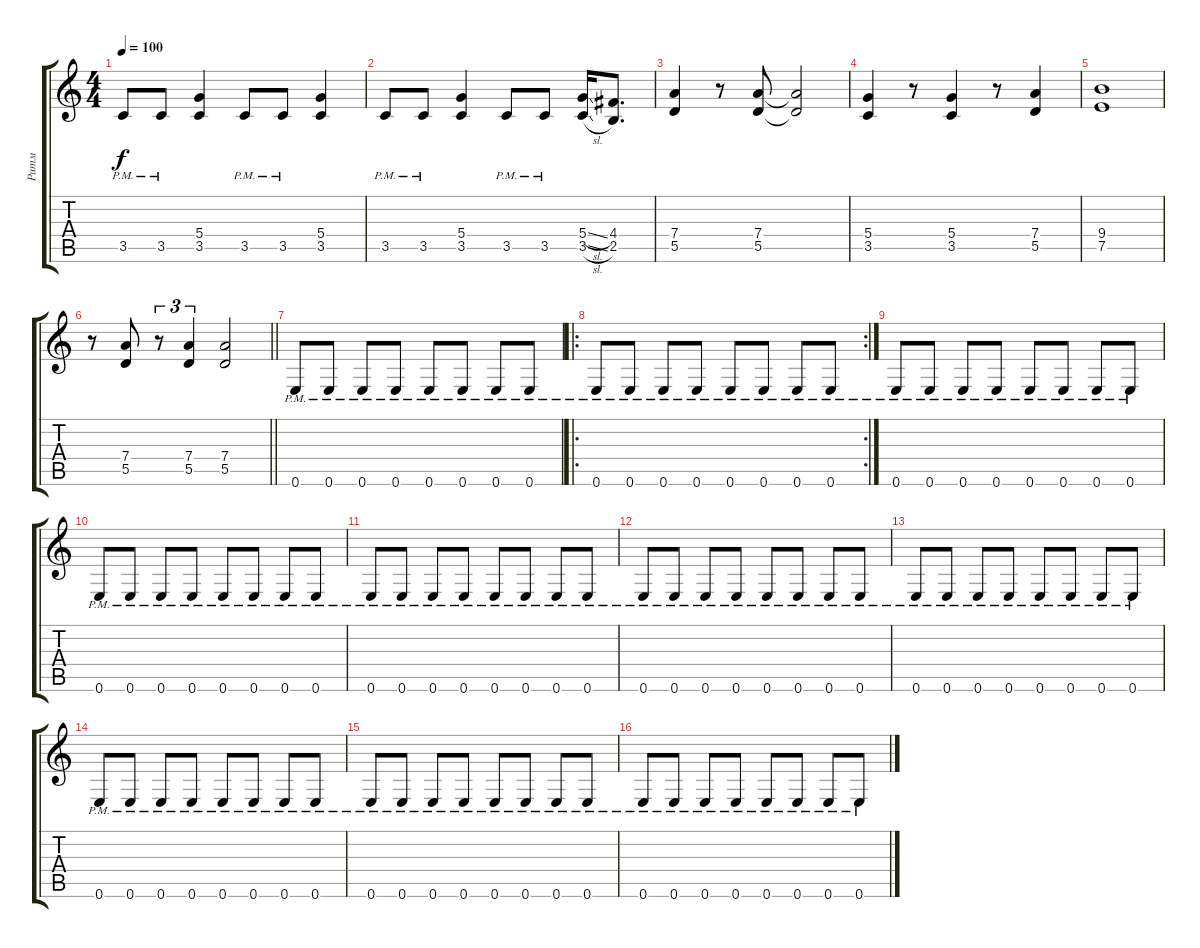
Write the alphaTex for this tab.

\track ("Ритм" "Ритм") {instrument distortionguitar}
\staff {score tabs}
\tuning (E4 B3 G3 D3 A2 E2) {hide}
\ts (4 4)
\tempo 100
\clef g2
\ks c
3.5{pm}.8{dy f} 3.5{pm}.8 (5.4 3.5).4 3.5{pm}.8 3.5{pm}.8 (5.4 3.5).4 |
3.5{pm}.8 3.5{pm}.8 (5.4 3.5).4 3.5{pm}.8 3.5{pm}.8 (5.4{sl} 3.5{sl}).16 (4.4 2.5).8{d} |
(7.4 5.5).4 r.8 (7.4 5.5).8 (7.4{t} 5.5{t}).2 |
(5.4 3.5).4 r.8 (5.4 3.5).4 r.8 (7.4 5.5).4 |
(9.4 7.5).1 |
\barLineRight lightlight
r.8 (7.4 5.5).8 r.8{tu (3 2)} (7.4 5.5).4{tu (3 2)} (7.4 5.5).2 |
0.6{pm}.8 0.6{pm}.8 0.6{pm}.8 0.6{pm}.8 0.6{pm}.8 0.6{pm}.8 0.6{pm}.8 0.6{pm}.8 |
\ro
\rc 2
0.6{pm}.8 0.6{pm}.8 0.6{pm}.8 0.6{pm}.8 0.6{pm}.8 0.6{pm}.8 0.6{pm}.8 0.6{pm}.8 |
0.6{pm}.8 0.6{pm}.8 0.6{pm}.8 0.6{pm}.8 0.6{pm}.8 0.6{pm}.8 0.6{pm}.8 0.6{pm}.8 |
0.6{pm}.8 0.6{pm}.8 0.6{pm}.8 0.6{pm}.8 0.6{pm}.8 0.6{pm}.8 0.6{pm}.8 0.6{pm}.8 |
0.6{pm}.8 0.6{pm}.8 0.6{pm}.8 0.6{pm}.8 0.6{pm}.8 0.6{pm}.8 0.6{pm}.8 0.6{pm}.8 |
0.6{pm}.8 0.6{pm}.8 0.6{pm}.8 0.6{pm}.8 0.6{pm}.8 0.6{pm}.8 0.6{pm}.8 0.6{pm}.8 |
0.6{pm}.8 0.6{pm}.8 0.6{pm}.8 0.6{pm}.8 0.6{pm}.8 0.6{pm}.8 0.6{pm}.8 0.6{pm}.8 |
0.6{pm}.8 0.6{pm}.8 0.6{pm}.8 0.6{pm}.8 0.6{pm}.8 0.6{pm}.8 0.6{pm}.8 0.6{pm}.8 |
0.6{pm}.8 0.6{pm}.8 0.6{pm}.8 0.6{pm}.8 0.6{pm}.8 0.6{pm}.8 0.6{pm}.8 0.6{pm}.8 |
0.6{pm}.8 0.6{pm}.8 0.6{pm}.8 0.6{pm}.8 0.6{pm}.8 0.6{pm}.8 0.6{pm}.8 0.6{pm}.8
